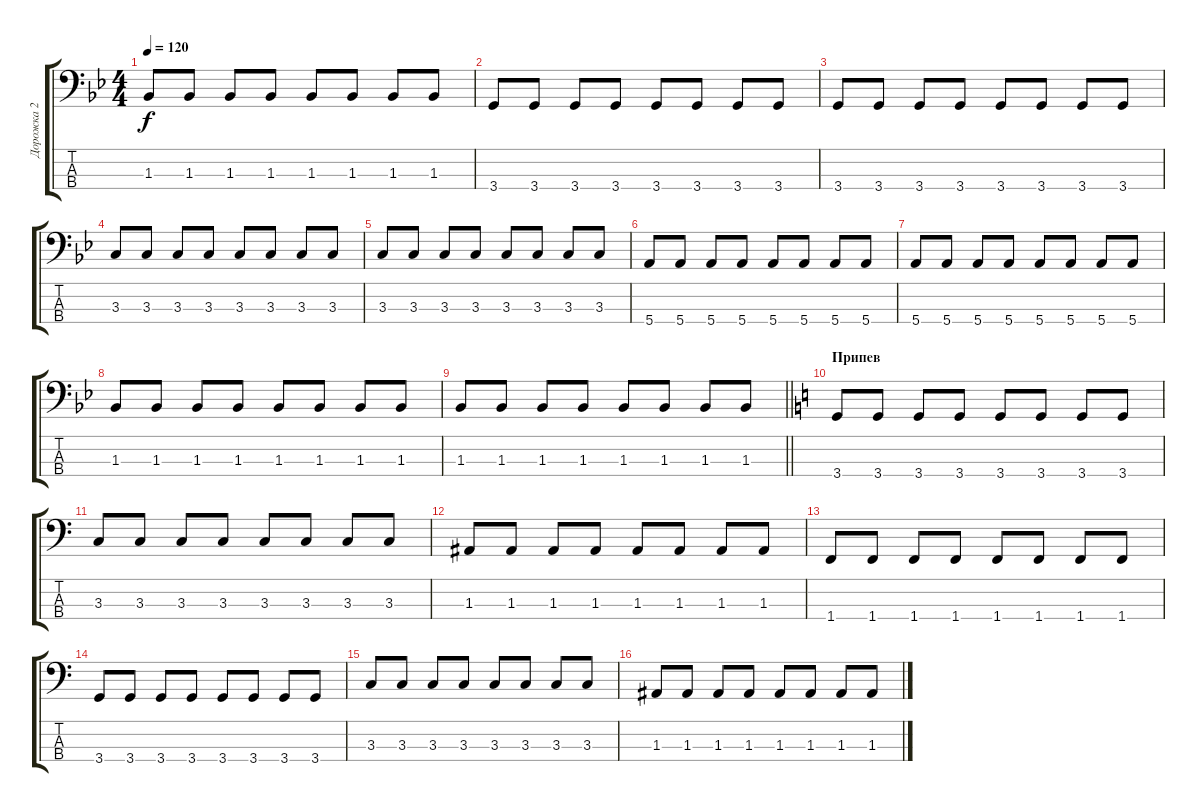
\track ("Дорожка 2" "Дорожка 2") {instrument electricbassfinger}
\staff {score tabs}
\tuning (G2 D2 A1 E1) {hide}
\ts (4 4)
\tempo 120
\clef f4
\ks gminor
1.3.8{dy f} 1.3.8 1.3.8 1.3.8 1.3.8 1.3.8 1.3.8 1.3.8 |
3.4.8 3.4.8 3.4.8 3.4.8 3.4.8 3.4.8 3.4.8 3.4.8 |
3.4.8 3.4.8 3.4.8 3.4.8 3.4.8 3.4.8 3.4.8 3.4.8 |
3.3.8 3.3.8 3.3.8 3.3.8 3.3.8 3.3.8 3.3.8 3.3.8 |
3.3.8 3.3.8 3.3.8 3.3.8 3.3.8 3.3.8 3.3.8 3.3.8 |
5.4.8 5.4.8 5.4.8 5.4.8 5.4.8 5.4.8 5.4.8 5.4.8 |
5.4.8 5.4.8 5.4.8 5.4.8 5.4.8 5.4.8 5.4.8 5.4.8 |
1.3.8 1.3.8 1.3.8 1.3.8 1.3.8 1.3.8 1.3.8 1.3.8 |
\barLineRight lightlight
1.3.8 1.3.8 1.3.8 1.3.8 1.3.8 1.3.8 1.3.8 1.3.8 |
\section ("" "Припев")
\ks c
3.4.8 3.4.8 3.4.8 3.4.8 3.4.8 3.4.8 3.4.8 3.4.8 |
3.3.8 3.3.8 3.3.8 3.3.8 3.3.8 3.3.8 3.3.8 3.3.8 |
1.3.8 1.3.8 1.3.8 1.3.8 1.3.8 1.3.8 1.3.8 1.3.8 |
1.4.8 1.4.8 1.4.8 1.4.8 1.4.8 1.4.8 1.4.8 1.4.8 |
3.4.8 3.4.8 3.4.8 3.4.8 3.4.8 3.4.8 3.4.8 3.4.8 |
3.3.8 3.3.8 3.3.8 3.3.8 3.3.8 3.3.8 3.3.8 3.3.8 |
1.3.8 1.3.8 1.3.8 1.3.8 1.3.8 1.3.8 1.3.8 1.3.8
